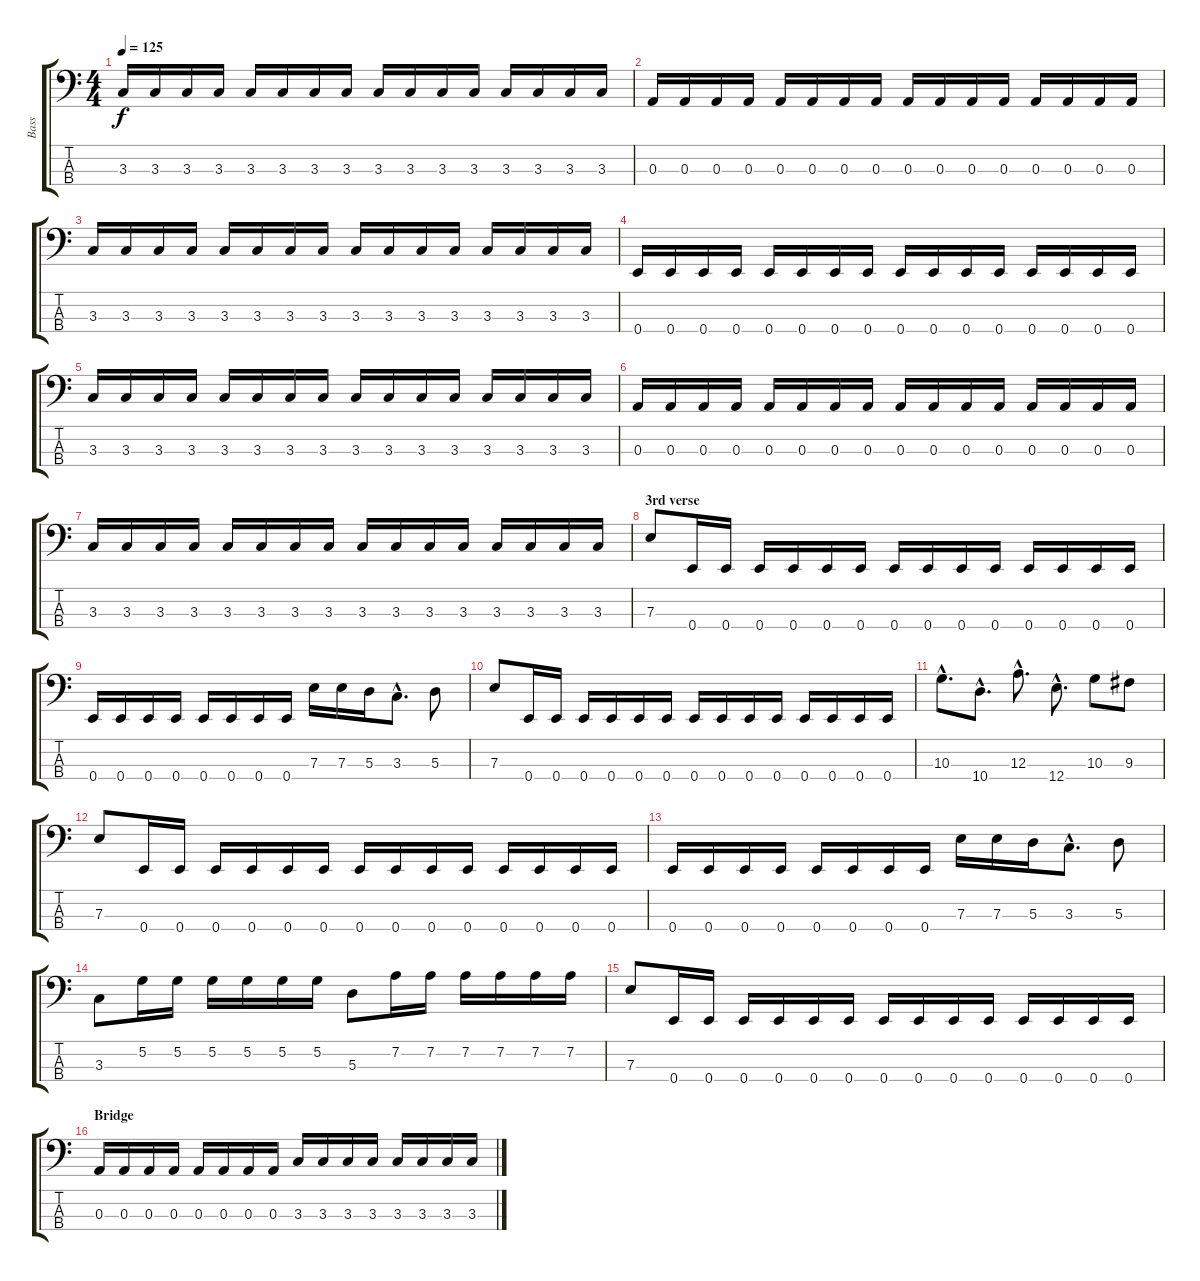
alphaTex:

\track ("Bass" "Bass") {instrument electricbasspick}
\staff {score tabs}
\tuning (G2 D2 A1 E1) {hide}
\ts (4 4)
\tempo 125
\clef f4
\ks c
3.3.16{dy f} 3.3.16 3.3.16 3.3.16 3.3.16 3.3.16 3.3.16 3.3.16 3.3.16 3.3.16 3.3.16 3.3.16 3.3.16 3.3.16 3.3.16 3.3.16 |
0.3.16 0.3.16 0.3.16 0.3.16 0.3.16 0.3.16 0.3.16 0.3.16 0.3.16 0.3.16 0.3.16 0.3.16 0.3.16 0.3.16 0.3.16 0.3.16 |
3.3.16 3.3.16 3.3.16 3.3.16 3.3.16 3.3.16 3.3.16 3.3.16 3.3.16 3.3.16 3.3.16 3.3.16 3.3.16 3.3.16 3.3.16 3.3.16 |
0.4.16 0.4.16 0.4.16 0.4.16 0.4.16 0.4.16 0.4.16 0.4.16 0.4.16 0.4.16 0.4.16 0.4.16 0.4.16 0.4.16 0.4.16 0.4.16 |
3.3.16 3.3.16 3.3.16 3.3.16 3.3.16 3.3.16 3.3.16 3.3.16 3.3.16 3.3.16 3.3.16 3.3.16 3.3.16 3.3.16 3.3.16 3.3.16 |
0.3.16 0.3.16 0.3.16 0.3.16 0.3.16 0.3.16 0.3.16 0.3.16 0.3.16 0.3.16 0.3.16 0.3.16 0.3.16 0.3.16 0.3.16 0.3.16 |
3.3.16 3.3.16 3.3.16 3.3.16 3.3.16 3.3.16 3.3.16 3.3.16 3.3.16 3.3.16 3.3.16 3.3.16 3.3.16 3.3.16 3.3.16 3.3.16 |
\section ("" "3rd verse")
7.3.8 0.4.16 0.4.16 0.4.16 0.4.16 0.4.16 0.4.16 0.4.16 0.4.16 0.4.16 0.4.16 0.4.16 0.4.16 0.4.16 0.4.16 |
0.4.16 0.4.16 0.4.16 0.4.16 0.4.16 0.4.16 0.4.16 0.4.16 7.3.16 7.3.16 5.3.16 3.3{hac}.8{d} 5.3.8 |
7.3.8 0.4.16 0.4.16 0.4.16 0.4.16 0.4.16 0.4.16 0.4.16 0.4.16 0.4.16 0.4.16 0.4.16 0.4.16 0.4.16 0.4.16 |
10.3{hac}.8{d} 10.4{hac}.8{d} 12.3{hac}.8{d} 12.4{hac}.8{d} 10.3.8 9.3.8 |
7.3.8 0.4.16 0.4.16 0.4.16 0.4.16 0.4.16 0.4.16 0.4.16 0.4.16 0.4.16 0.4.16 0.4.16 0.4.16 0.4.16 0.4.16 |
0.4.16 0.4.16 0.4.16 0.4.16 0.4.16 0.4.16 0.4.16 0.4.16 7.3.16 7.3.16 5.3.16 3.3{hac}.8{d} 5.3.8 |
3.3.8 5.2.16 5.2.16 5.2.16 5.2.16 5.2.16 5.2.16 5.3.8 7.2.16 7.2.16 7.2.16 7.2.16 7.2.16 7.2.16 |
7.3.8 0.4.16 0.4.16 0.4.16 0.4.16 0.4.16 0.4.16 0.4.16 0.4.16 0.4.16 0.4.16 0.4.16 0.4.16 0.4.16 0.4.16 |
\section ("" "Bridge")
0.3.16 0.3.16 0.3.16 0.3.16 0.3.16 0.3.16 0.3.16 0.3.16 3.3.16 3.3.16 3.3.16 3.3.16 3.3.16 3.3.16 3.3.16 3.3.16
